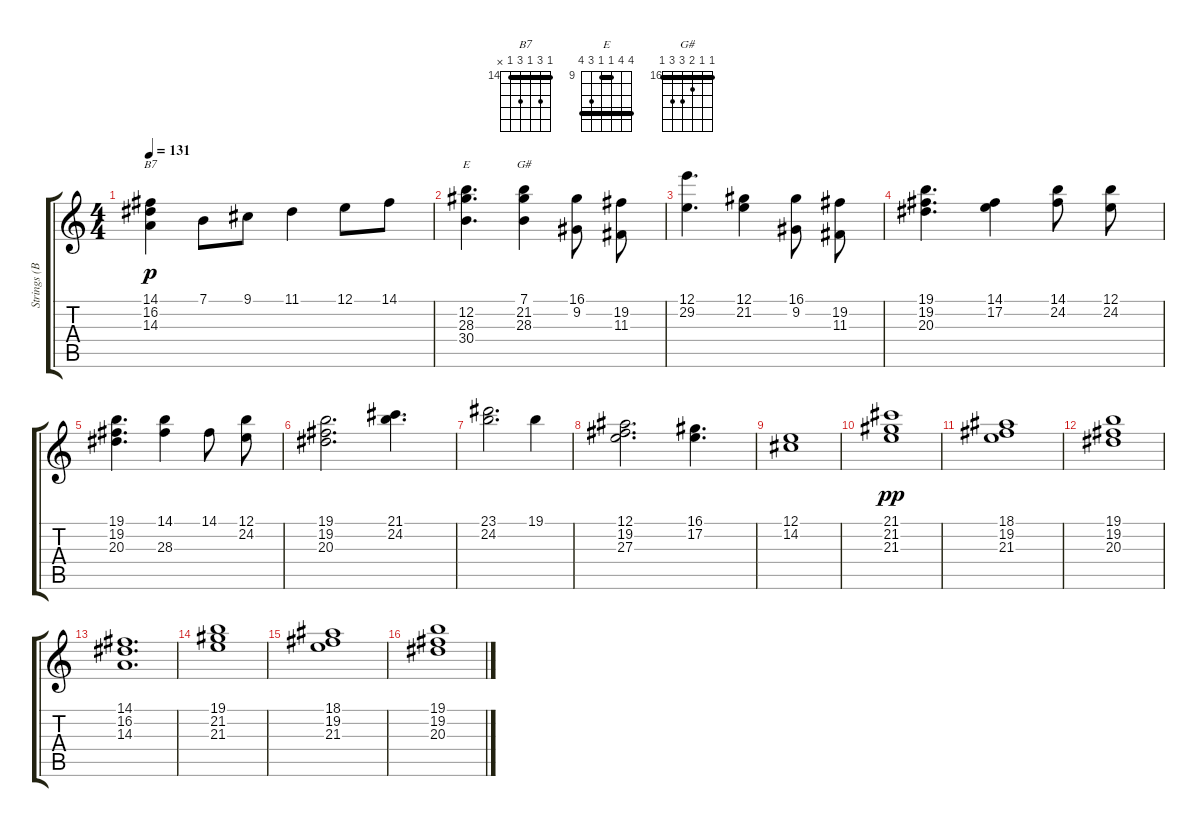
\track ("Strings (BB)" "Strings (B") {instrument stringensemble1}
\staff {score tabs}
\tuning (E4 B3 G3 D3 A2 E2) {hide}
\chord ("B7" 14 16 14 16 14 x) {firstfret 14 barre 14}
\chord ("E" 12 12 9 9 11 12) {firstfret 9 barre (9 12)}
\chord ("G#" 16 16 17 18 18 16) {firstfret 16 barre 16}
\ts (4 4)
\tempo 131
\clef g2
\ks c
(14.1 16.2 14.3).4{ch "B7" dy p} 7.1.8 9.1.8 11.1.4 12.1.8 14.1.8 |
(12.2 28.3 30.4).4{d ch "E"} (7.1 21.2 28.3).4{ch "G#"} (16.1 9.2).8 (19.2 11.3).8 |
(12.1 29.2).4{d} (12.1 21.2).4 (16.1 9.2).8 (19.2 11.3).8 |
(19.1 19.2 20.3).4{d} (14.1 17.2).4 (14.1 24.2).8 (12.1 24.2).8 |
(19.1 19.2 20.3).4{d} (14.1 28.3).4 14.1.8 (12.1 24.2).8 |
(19.1 19.2 20.3).2{d} (21.1 24.2).4{d} |
(23.1 24.2).2{d} 19.1.4 |
(12.1 19.2 27.3).2{d} (16.1 17.2).4{d} |
(12.1 14.2).1 |
(21.1 21.2 21.3).1{dy pp} |
(18.1 19.2 21.3).1 |
(19.1 19.2 20.3).1 |
(14.1 16.2 14.3).1{d} |
(19.1 21.2 21.3).1 |
(18.1 19.2 21.3).1 |
(19.1 19.2 20.3).1
